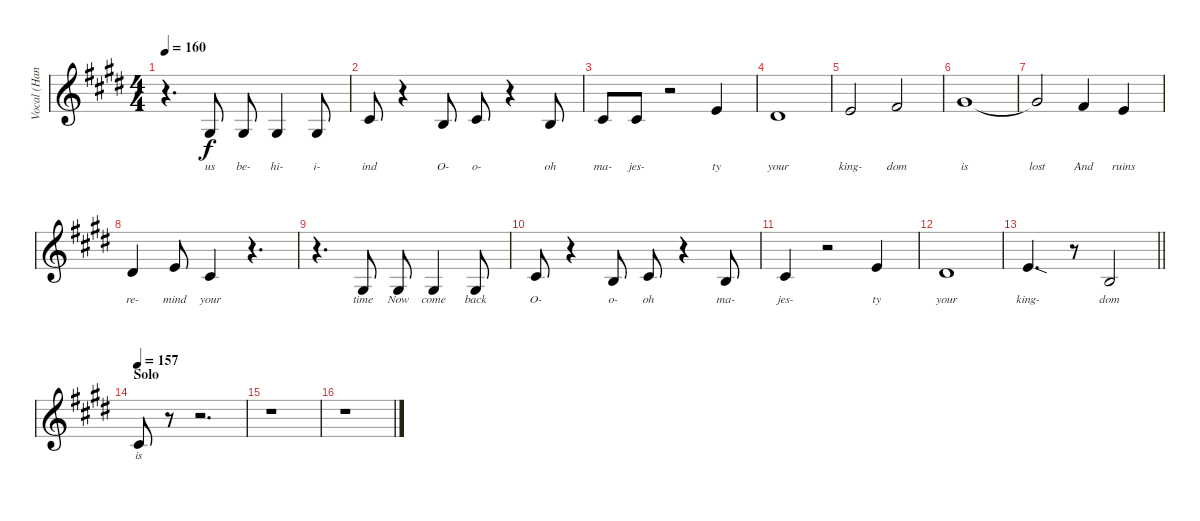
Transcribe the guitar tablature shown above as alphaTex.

\track ("Vocal (Hansi Kursch)" "Vocal (Han") {instrument flute}
\staff {score}
\tuning (E4 B3 G3 D3 A2 E2) {hide}
\ts (4 4)
\tempo 160
\clef g2
\ks c#minor
r.4{d dy f} 11.5.8{lyrics (0 "us") lyrics (1 "") lyrics (2 "") lyrics (3 "") lyrics (4 "")} 11.5.8{lyrics (0 "be-") lyrics (1 "") lyrics (2 "") lyrics (3 "") lyrics (4 "")} 11.5.4{lyrics (0 "hi-") lyrics (1 "") lyrics (2 "") lyrics (3 "") lyrics (4 "")} 11.5.8{lyrics (0 "i-") lyrics (1 "") lyrics (2 "") lyrics (3 "") lyrics (4 "")} |
11.4.8{lyrics (0 "ind") lyrics (1 "") lyrics (2 "") lyrics (3 "") lyrics (4 "")} r.4 9.4.8{lyrics (0 "O-") lyrics (1 "") lyrics (2 "") lyrics (3 "") lyrics (4 "")} 11.4.8{lyrics (0 "o-") lyrics (1 "") lyrics (2 "") lyrics (3 "") lyrics (4 "")} r.4 9.4.8{lyrics (0 "oh") lyrics (1 "") lyrics (2 "") lyrics (3 "") lyrics (4 "")} |
11.4.8{lyrics (0 "ma-") lyrics (1 "") lyrics (2 "") lyrics (3 "") lyrics (4 "")} 11.4.8{lyrics (0 "jes-") lyrics (1 "") lyrics (2 "") lyrics (3 "") lyrics (4 "")} r.2 9.3.4{lyrics (0 "ty") lyrics (1 "") lyrics (2 "") lyrics (3 "") lyrics (4 "")} |
8.3.1{lyrics (0 "your") lyrics (1 "") lyrics (2 "") lyrics (3 "") lyrics (4 "")} |
9.3.2{lyrics (0 "king-") lyrics (1 "") lyrics (2 "") lyrics (3 "") lyrics (4 "")} 11.3.2{lyrics (0 "dom") lyrics (1 "") lyrics (2 "") lyrics (3 "") lyrics (4 "")} |
9.2.1{lyrics (0 "is") lyrics (1 "") lyrics (2 "") lyrics (3 "") lyrics (4 "")} |
9.2{t}.2{lyrics (0 "lost") lyrics (1 "") lyrics (2 "") lyrics (3 "") lyrics (4 "")} 11.3.4{lyrics (0 "And") lyrics (1 "") lyrics (2 "") lyrics (3 "") lyrics (4 "")} 9.3.4{lyrics (0 "ruins") lyrics (1 "") lyrics (2 "") lyrics (3 "") lyrics (4 "")} |
8.3.4{lyrics (0 "re-") lyrics (1 "") lyrics (2 "") lyrics (3 "") lyrics (4 "")} 9.3.8{lyrics (0 "mind") lyrics (1 "") lyrics (2 "") lyrics (3 "") lyrics (4 "")} 11.4.4{lyrics (0 "your") lyrics (1 "") lyrics (2 "") lyrics (3 "") lyrics (4 "")} r.4{d} |
r.4{d} 11.5.8{lyrics (0 "time") lyrics (1 "") lyrics (2 "") lyrics (3 "") lyrics (4 "")} 11.5.8{lyrics (0 "Now") lyrics (1 "") lyrics (2 "") lyrics (3 "") lyrics (4 "")} 11.5.4{lyrics (0 "come") lyrics (1 "") lyrics (2 "") lyrics (3 "") lyrics (4 "")} 11.5.8{lyrics (0 "back") lyrics (1 "") lyrics (2 "") lyrics (3 "") lyrics (4 "")} |
11.4.8{lyrics (0 "O-") lyrics (1 "") lyrics (2 "") lyrics (3 "") lyrics (4 "")} r.4 9.4.8{lyrics (0 "o-") lyrics (1 "") lyrics (2 "") lyrics (3 "") lyrics (4 "")} 11.4.8{lyrics (0 "oh") lyrics (1 "") lyrics (2 "") lyrics (3 "") lyrics (4 "")} r.4 9.4.8{lyrics (0 "ma-") lyrics (1 "") lyrics (2 "") lyrics (3 "") lyrics (4 "")} |
11.4.4{lyrics (0 "jes-") lyrics (1 "") lyrics (2 "") lyrics (3 "") lyrics (4 "")} r.2 9.3.4{lyrics (0 "ty") lyrics (1 "") lyrics (2 "") lyrics (3 "") lyrics (4 "")} |
8.3.1{lyrics (0 "your") lyrics (1 "") lyrics (2 "") lyrics (3 "") lyrics (4 "")} |
\barLineRight lightlight
9.3{sod}.4{d lyrics (0 "king-") lyrics (1 "") lyrics (2 "") lyrics (3 "") lyrics (4 "")} r.8 9.4.2{lyrics (0 "dom") lyrics (1 "") lyrics (2 "") lyrics (3 "") lyrics (4 "")} |
\section ("" "Solo")
\tempo 157
11.4.8{lyrics (0 "is") lyrics (1 "") lyrics (2 "") lyrics (3 "") lyrics (4 "")} r.8 r.2{d} |
r.1 |
r.1
